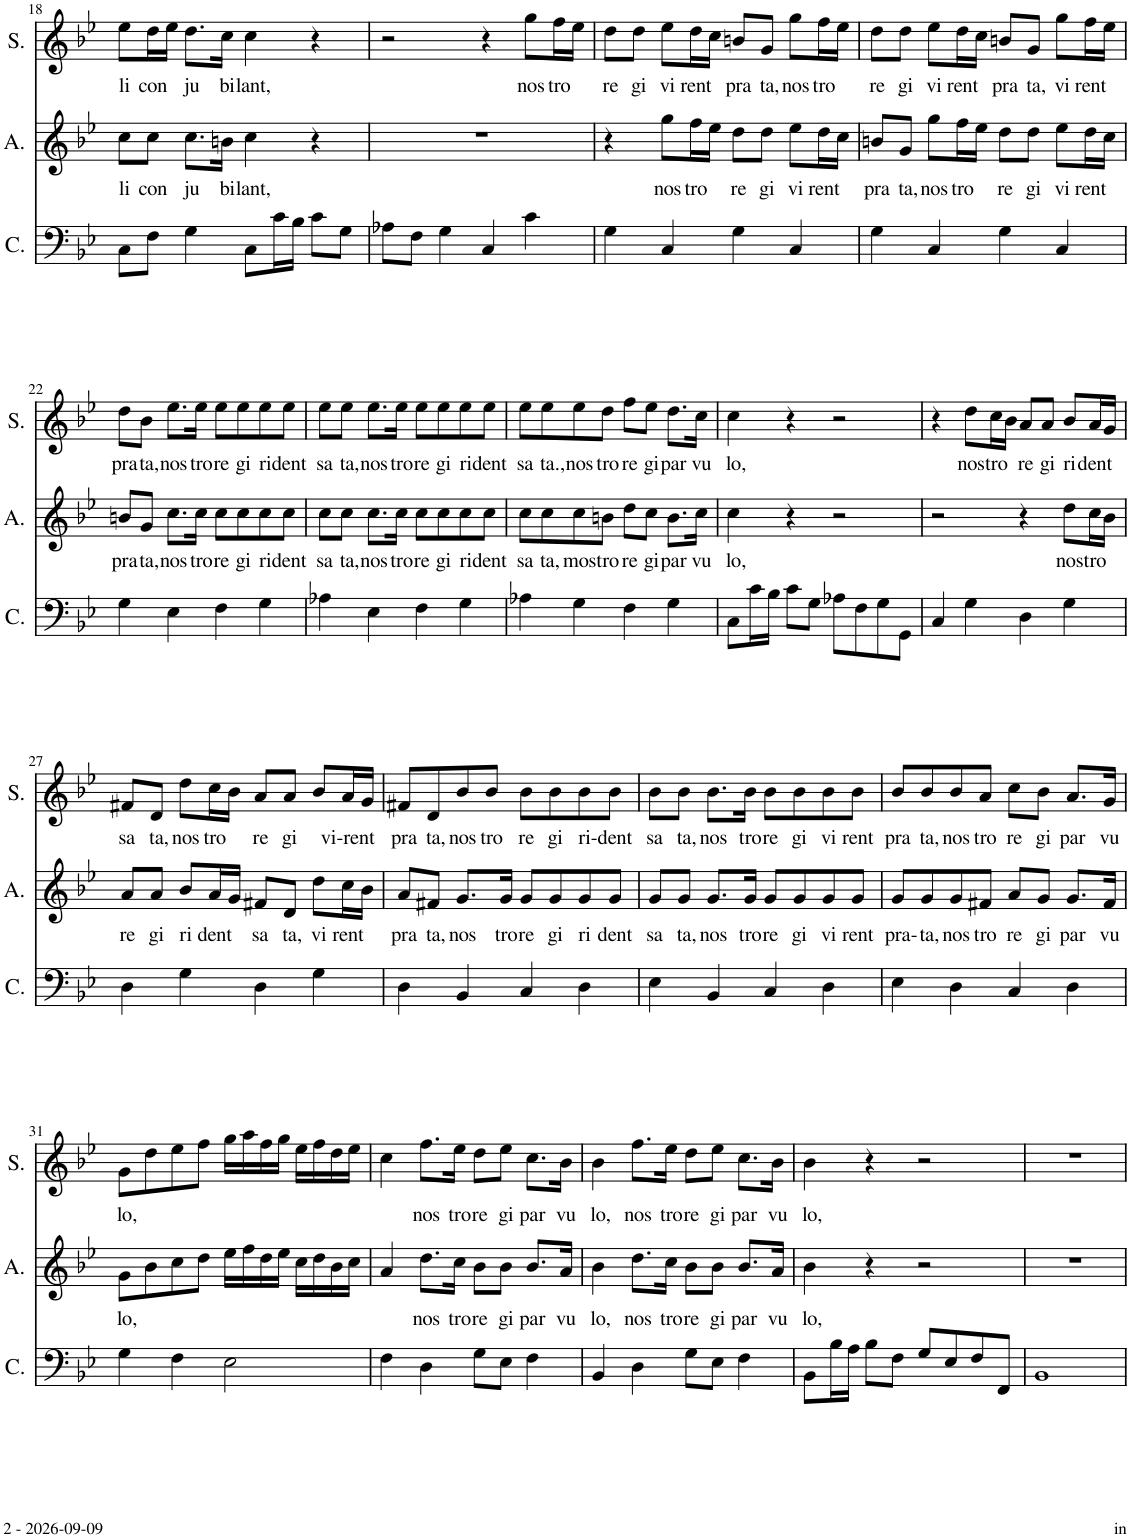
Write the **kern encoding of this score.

**kern	**kern	**text	**kern	**text
*part3	*part2	*part2	*part1	*part1
*staff3	*staff2	*staff2	*staff1	*staff1
*I"Continuo	*I"Alto	*	*I"Soprano	*
*I'C.	*I'A.	*	*I'S.	*
!!LO:PB:g=z
*clefF4	*clefG2	*	*clefG2	*
*k[b-e-]	*k[b-e-]	*	*k[b-e-]	*
*M4/4	*M4/4	*	*M4/4	*
=18	=18	=18	=18	=18
!	!	!LO:LY:b	!	!LO:LY:b
8C\L	8cc\L	li	8ee-\L	li
!	!	!LO:LY:b	!	!LO:LY:b
8F\J	8cc\J	con	16dd\L	con
.	.	.	16ee-\JJ	.
!	!	!LO:LY:b	!	!LO:LY:b
4G\	8.cc\L	ju	8.dd\L	ju
!	!	!LO:LY:b	!	!LO:LY:b
.	16bn\Jk	bi	16cc\Jk	bi
!	!	!LO:LY:b	!	!LO:LY:b
8C\L	4cc\	lant,	4cc\	lant,
16c\L	.	.	.	.
16B-\JJ	.	.	.	.
8c\L	4r	.	4r	.
8G\J	.	.	.	.
=19	=19	=19	=19	=19
8A-X\L	1r	.	2r	.
8F\J	.	.	.	.
4G\	.	.	.	.
4C/	.	.	4r	.
!	!	!	!	!LO:LY:b
4c\	.	.	8gg\L	nos
!	!	!	!	!LO:LY:b
.	.	.	16ff\L	tro
.	.	.	16ee-\JJ	.
=20	=20	=20	=20	=20
!	!	!	!	!LO:LY:b
4G\	4r	.	8dd\L	re
!	!	!	!	!LO:LY:b
.	.	.	8dd\J	gi
!	!	!LO:LY:b	!	!LO:LY:b
4C/	8gg\L	nos	8ee-\L	vi
!	!	!LO:LY:b	!	!LO:LY:b
.	16ff\L	tro	16dd\L	rent
.	16ee-\JJ	.	16cc\JJ	.
!	!	!LO:LY:b	!	!LO:LY:b
4G\	8dd\L	re	8bn/L	pra
!	!	!LO:LY:b	!	!LO:LY:b
.	8dd\J	gi	8g/J	ta,
!	!	!LO:LY:b	!	!LO:LY:b
4C/	8ee-\L	vi	8gg\L	nos
!	!	!LO:LY:b	!	!LO:LY:b
.	16dd\L	rent	16ff\L	tro
.	16cc\JJ	.	16ee-\JJ	.
=21	=21	=21	=21	=21
!	!	!LO:LY:b	!	!LO:LY:b
4G\	8bn/L	pra	8dd\L	re
!	!	!LO:LY:b	!	!LO:LY:b
.	8g/J	ta,	8dd\J	gi
!	!	!LO:LY:b	!	!LO:LY:b
4C/	8gg\L	nos	8ee-\L	vi
!	!	!LO:LY:b	!	!LO:LY:b
.	16ff\L	tro	16dd\L	rent
.	16ee-\JJ	.	16cc\JJ	.
!	!	!LO:LY:b	!	!LO:LY:b
4G\	8dd\L	re	8bn/L	pra
!	!	!LO:LY:b	!	!LO:LY:b
.	8dd\J	gi	8g/J	ta,
!	!	!LO:LY:b	!	!LO:LY:b
4C/	8ee-\L	vi	8gg\L	vi
!	!	!LO:LY:b	!	!LO:LY:b
.	16dd\L	rent	16ff\L	rent
.	16cc\JJ	.	16ee-\JJ	.
!!LO:LB:g=z
=22	=22	=22	=22	=22
!	!	!LO:LY:b	!	!LO:LY:b
4G\	8bn/L	pra	8dd\L	pra
!	!	!LO:LY:b	!	!LO:LY:b
.	8g/J	ta,	8b-\J	ta,
!	!	!LO:LY:b	!	!LO:LY:b
4E-\	8.cc\L	nos	8.ee-\L	nos
!	!	!LO:LY:b	!	!LO:LY:b
.	16cc\Jk	tro	16ee-\Jk	tro
!	!	!LO:LY:b	!	!LO:LY:b
4F\	8cc\L	re	8ee-\L	re
!	!	!LO:LY:b	!	!LO:LY:b
.	8cc\	gi	8ee-\	gi
!	!	!LO:LY:b	!	!LO:LY:b
4G\	8cc\	ri	8ee-\	ri
!	!	!LO:LY:b	!	!LO:LY:b
.	8cc\J	dent	8ee-\J	dent
=23	=23	=23	=23	=23
!	!	!LO:LY:b	!	!LO:LY:b
4A-X\	8cc\L	sa	8ee-\L	sa
!	!	!LO:LY:b	!	!LO:LY:b
.	8cc\J	ta,	8ee-\J	ta,
!	!	!LO:LY:b	!	!LO:LY:b
4E-\	8.cc\L	nos	8.ee-\L	nos
!	!	!LO:LY:b	!	!LO:LY:b
.	16cc\Jk	tro	16ee-\Jk	tro
!	!	!LO:LY:b	!	!LO:LY:b
4F\	8cc\L	re	8ee-\L	re
!	!	!LO:LY:b	!	!LO:LY:b
.	8cc\	gi	8ee-\	gi
!	!	!LO:LY:b	!	!LO:LY:b
4G\	8cc\	ri	8ee-\	ri
!	!	!LO:LY:b	!	!LO:LY:b
.	8cc\J	dent	8ee-\J	dent
=24	=24	=24	=24	=24
!	!	!LO:LY:b	!	!LO:LY:b
4A-X\	8cc\L	sa	8ee-\L	sa
!	!	!LO:LY:b	!	!LO:LY:b
.	8cc\	ta,	8ee-\	ta.,
!	!	!LO:LY:b	!	!LO:LY:b
4G\	8cc\	mos	8ee-\	nos
!	!	!LO:LY:b	!	!LO:LY:b
.	8bn\J	tro	8dd\J	tro
!	!	!LO:LY:b	!	!LO:LY:b
4F\	8dd\L	re	8ff\L	re
!	!	!LO:LY:b	!	!LO:LY:b
.	8cc\J	gi	8ee-\J	gi
!	!	!LO:LY:b	!	!LO:LY:b
4G\	8.b\L	par	8.dd\L	par
!	!	!LO:LY:b	!	!LO:LY:b
.	16cc\Jk	vu	16cc\Jk	vu
=25	=25	=25	=25	=25
!	!	!LO:LY:b	!	!LO:LY:b
8C\L	4cc\	lo,	4cc\	lo,
16c\L	.	.	.	.
16B-\JJ	.	.	.	.
8c\L	4r	.	4r	.
8G\J	.	.	.	.
8A-X\L	2r	.	2r	.
8F\	.	.	.	.
8G\	.	.	.	.
8GG\J	.	.	.	.
=26	=26	=26	=26	=26
4C/	2r	.	4r	.
!	!	!	!	!LO:LY:b
4G\	.	.	8dd\L	nos
!	!	!	!	!LO:LY:b
.	.	.	16cc\L	tro
.	.	.	16b-\JJ	.
!	!	!	!	!LO:LY:b
4D\	4r	.	8a/L	re
!	!	!	!	!LO:LY:b
.	.	.	8a/J	gi
!	!	!LO:LY:b	!	!LO:LY:b
4G\	8dd\L	nos	8b-/L	ri
!	!	!LO:LY:b	!	!LO:LY:b
.	16cc\L	tro	16a/L	dent
.	16b-\JJ	.	16g/JJ	.
!!LO:LB:g=z
=27	=27	=27	=27	=27
!	!	!LO:LY:b	!	!LO:LY:b
4D\	8a/L	re	8f#X/L	sa
!	!	!LO:LY:b	!	!LO:LY:b
.	8a/J	gi	8d/J	ta,
!	!	!LO:LY:b	!	!LO:LY:b
4G\	8b-/L	ri	8dd\L	nos
!	!	!LO:LY:b	!	!LO:LY:b
.	16a/L	dent	16cc\L	tro
.	16g/JJ	.	16b-\JJ	.
!	!	!LO:LY:b	!	!LO:LY:b
4D\	8f#X/L	sa	8a/L	re
!	!	!LO:LY:b	!	!LO:LY:b
.	8d/J	ta,	8a/J	gi
!	!	!LO:LY:b	!	!
4G\	8dd\L	vi	8b-/L	.
!	!	!LO:LY:b	!	!LO:LY:b
.	16cc\L	rent	16a/L	vi-rent
.	16b-\JJ	.	16g/JJ	.
=28	=28	=28	=28	=28
!	!	!LO:LY:b	!	!LO:LY:b
4D\	8a/L	pra	8f#X/L	pra
!	!	!LO:LY:b	!	!LO:LY:b
.	8f#X/J	ta,	8d/	ta,
!	!	!LO:LY:b	!	!LO:LY:b
4BB-/	8.g/L	nos	8b-/	nos
!	!	!	!	!LO:LY:b
.	.	.	8b-/J	tro
!	!	!LO:LY:b	!	!
.	16g/Jk	tro	.	.
!	!	!LO:LY:b	!	!LO:LY:b
4C/	8g/L	re	8b-\L	re
!	!	!LO:LY:b	!	!LO:LY:b
.	8g/	gi	8b-\	gi
!	!	!LO:LY:b	!	!LO:LY:b
4D\	8g/	ri	8b-\	ri
!	!	!LO:LY:b	!	!LO:LY:b
.	8g/J	dent	8b-\J	-dent
=29	=29	=29	=29	=29
!	!	!LO:LY:b	!	!LO:LY:b
4E-\	8g/L	sa	8b-\L	sa
!	!	!LO:LY:b	!	!LO:LY:b
.	8g/J	ta,	8b-\J	ta,
!	!	!LO:LY:b	!	!LO:LY:b
4BB-/	8.g/L	nos	8.b-\L	nos
!	!	!LO:LY:b	!	!LO:LY:b
.	16g/Jk	tro	16b-\Jk	tro
!	!	!LO:LY:b	!	!LO:LY:b
4C/	8g/L	re	8b-\L	re
!	!	!LO:LY:b	!	!LO:LY:b
.	8g/	gi	8b-\	gi
!	!	!LO:LY:b	!	!LO:LY:b
4D\	8g/	vi	8b-\	vi
!	!	!LO:LY:b	!	!LO:LY:b
.	8g/J	rent	8b-\J	rent
=30	=30	=30	=30	=30
!	!	!LO:LY:b	!	!LO:LY:b
4E-\	8g/L	pra-	8b-/L	pra
!	!	!LO:LY:b	!	!LO:LY:b
.	8g/	ta,	8b-/	ta,
!	!	!LO:LY:b	!	!LO:LY:b
4D\	8g/	nos	8b-/	nos
!	!	!LO:LY:b	!	!LO:LY:b
.	8f#X/J	tro	8a/J	tro
!	!	!LO:LY:b	!	!LO:LY:b
4C/	8a/L	re	8cc\L	re
!	!	!LO:LY:b	!	!LO:LY:b
.	8g/J	gi	8b-\J	gi
!	!	!LO:LY:b	!	!LO:LY:b
4D\	8.g/L	par	8.a/L	par
!	!	!LO:LY:b	!	!LO:LY:b
.	16f#/Jk	vu	16g/Jk	vu
!!LO:LB:g=z
=31	=31	=31	=31	=31
!	!	!LO:LY:b	!	!LO:LY:b
4G\	8g\L	lo,	8g\L	lo,
.	8b-\	.	8dd\	.
4F\	8cc\	.	8ee-\	.
.	8dd\J	.	8ff\J	.
2E-\	16ee-\LL	.	16gg\LL	.
.	16ff\	.	16aa\	.
.	16dd\	.	16ff\	.
.	16ee-\JJ	.	16gg\JJ	.
.	16cc\LL	.	16ee-\LL	.
.	16dd\	.	16ff\	.
.	16b-\	.	16dd\	.
.	16cc\JJ	.	16ee-\JJ	.
=32	=32	=32	=32	=32
4F\	4a/	.	4cc\	.
!	!	!LO:LY:b	!	!LO:LY:b
4D\	8.dd\L	nos	8.ff\L	nos
!	!	!LO:LY:b	!	!LO:LY:b
.	16cc\Jk	tro	16ee-\Jk	tro
!	!	!LO:LY:b	!	!LO:LY:b
8G\L	8b-\L	re	8dd\L	re
!	!	!LO:LY:b	!	!LO:LY:b
8E-\J	8b-\J	gi	8ee-\J	gi
!	!	!LO:LY:b	!	!LO:LY:b
4F\	8.b-/L	par	8.cc\L	par
!	!	!LO:LY:b	!	!LO:LY:b
.	16a/Jk	vu	16b-\Jk	vu
=33	=33	=33	=33	=33
!	!	!LO:LY:b	!	!LO:LY:b
4BB-/	4b-\	lo,	4b-\	lo,
!	!	!LO:LY:b	!	!LO:LY:b
4D\	8.dd\L	nos	8.ff\L	nos
!	!	!LO:LY:b	!	!LO:LY:b
.	16cc\Jk	tro	16ee-\Jk	tro
!	!	!LO:LY:b	!	!LO:LY:b
8G\L	8b-\L	re	8dd\L	re
!	!	!LO:LY:b	!	!LO:LY:b
8E-\J	8b-\J	gi	8ee-\J	gi
!	!	!LO:LY:b	!	!LO:LY:b
4F\	8.b-/L	par	8.cc\L	par
!	!	!LO:LY:b	!	!LO:LY:b
.	16a/Jk	vu	16b-\Jk	vu
=34	=34	=34	=34	=34
!	!	!LO:LY:b	!	!LO:LY:b
8BB-\L	4b-\	lo,	4b-\	lo,
16B-\L	.	.	.	.
16A\JJ	.	.	.	.
8B-\L	4r	.	4r	.
8F\J	.	.	.	.
8G/L	2r	.	2r	.
8E-/	.	.	.	.
8F/	.	.	.	.
8FF/J	.	.	.	.
=35	=35	=35	=35	=35
1BB-	1r	.	1r	.
=	=	=	=	=
*-	*-	*-	*-	*-
